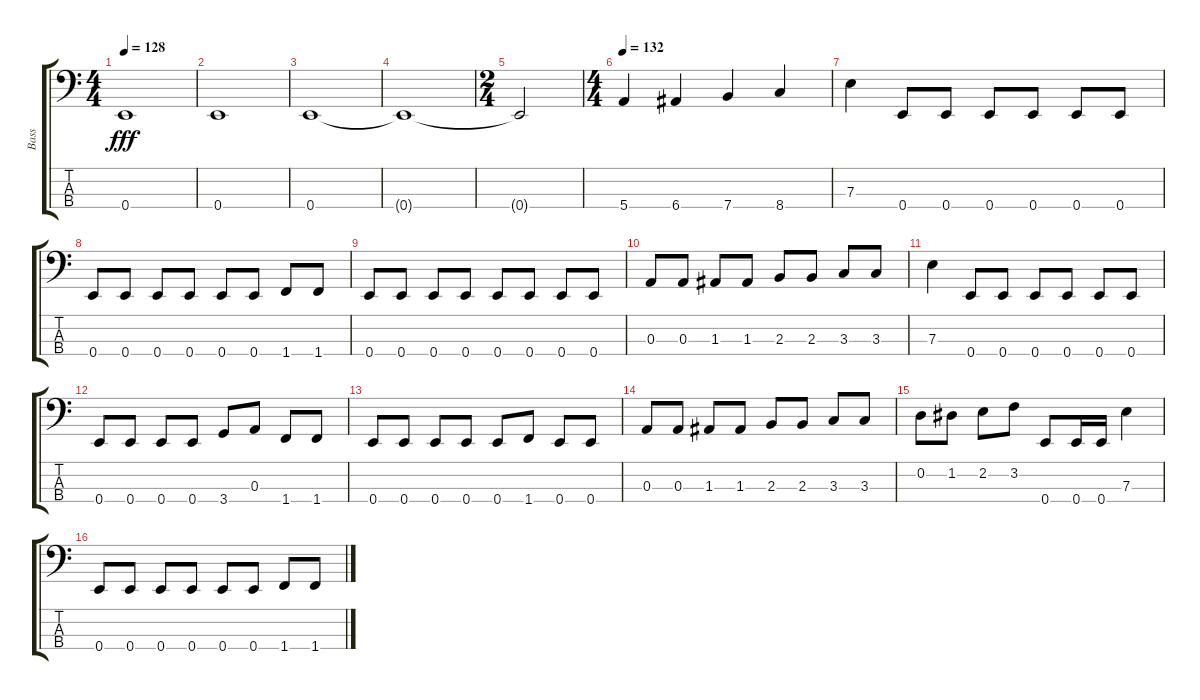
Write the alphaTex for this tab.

\track ("Bass" "Bass") {instrument electricbassfinger}
\staff {score tabs}
\tuning (G2 D2 A1 E1) {hide}
\ts (4 4)
\tempo 128
\clef f4
\ks c
0.4.1{dy fff} |
0.4.1 |
0.4.1 |
0.4{t}.1 |
\ts (2 4)
0.4{t}.2 |
\ts (4 4)
\tempo 132
5.4.4 6.4.4 7.4.4 8.4.4 |
7.3.4 0.4.8 0.4.8 0.4.8 0.4.8 0.4.8 0.4.8 |
0.4.8 0.4.8 0.4.8 0.4.8 0.4.8 0.4.8 1.4.8 1.4.8 |
0.4.8 0.4.8 0.4.8 0.4.8 0.4.8 0.4.8 0.4.8 0.4.8 |
0.3.8 0.3.8 1.3.8 1.3.8 2.3.8 2.3.8 3.3.8 3.3.8 |
7.3.4 0.4.8 0.4.8 0.4.8 0.4.8 0.4.8 0.4.8 |
0.4.8 0.4.8 0.4.8 0.4.8 3.4.8 0.3.8 1.4.8 1.4.8 |
0.4.8 0.4.8 0.4.8 0.4.8 0.4.8 1.4.8 0.4.8 0.4.8 |
0.3.8 0.3.8 1.3.8 1.3.8 2.3.8 2.3.8 3.3.8 3.3.8 |
0.2.8 1.2.8 2.2.8 3.2.8 0.4.8 0.4.16 0.4.16 7.3.4 |
0.4.8 0.4.8 0.4.8 0.4.8 0.4.8 0.4.8 1.4.8 1.4.8
